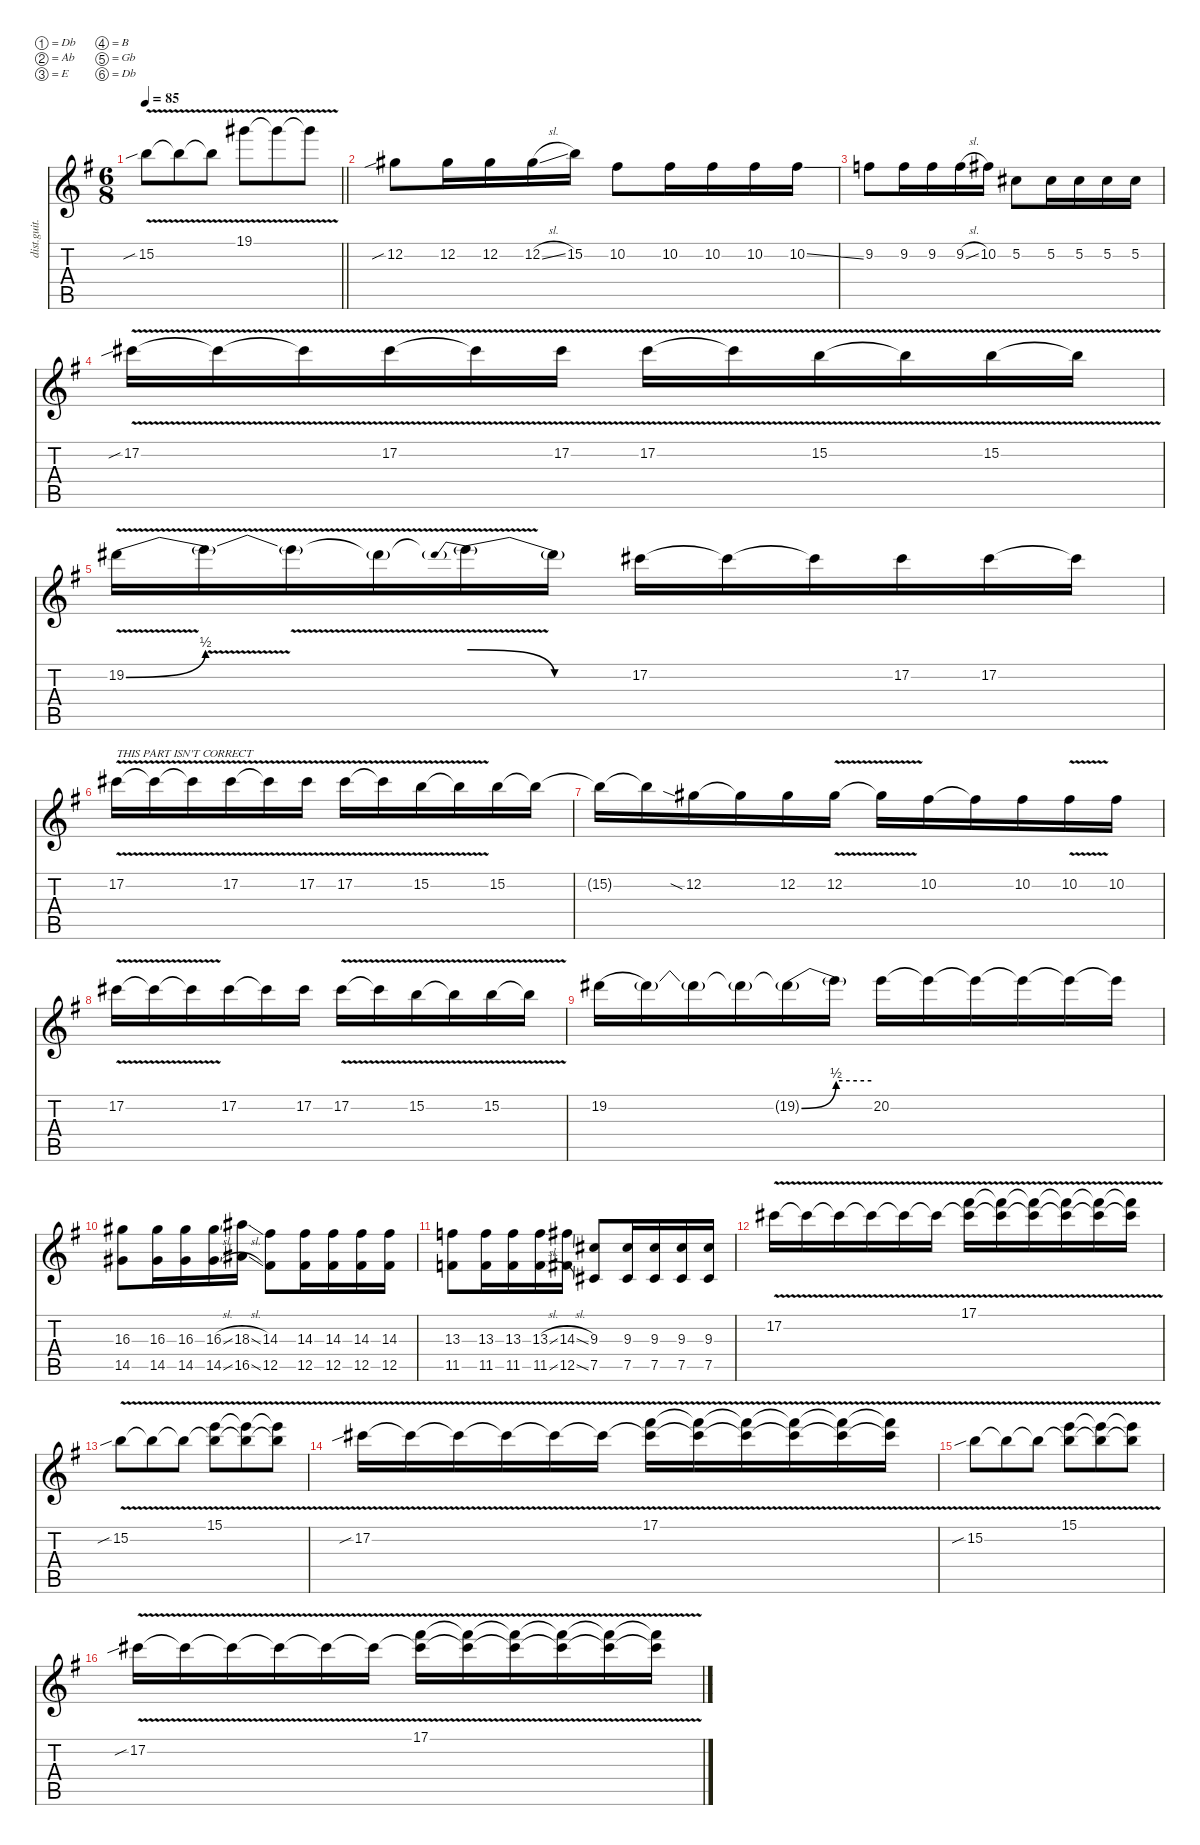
\defaultSystemsLayout 4
\hideDynamics
\bracketExtendMode nobrackets
\otherSystemsTrackNameOrientation horizontal
\track ("Billy Howerdel" "dist.guit.") {instrument distortionguitar}
\staff {score tabs}
\tuning (Db4 Ab3 E3 B2 Gb2 Db2)
\ts (6 8)
\tempo 85
\clef g2
\barLineRight lightlight
\ks eminor
15.2{v sib acc forcenatural}.8{dy f beam Down} 15.2{v t acc forcenatural}.8{beam Down} 15.2{v t acc forcenatural}.8{beam Down} 19.1{v acc #}.8{beam Down} 19.1{v t acc #}.8{beam Down} 19.1{v t acc #}.8{beam Down} |
12.2{sib acc #}.8{beam Down} 12.2{acc #}.16{beam Down} 12.2{acc #}.16{beam Down} 12.2{sl acc #}.16{beam Down} 15.2{acc forcenatural}.16{beam Down} 10.2{acc #}.8{beam Down} 10.2{acc #}.16{beam Down} 10.2{acc #}.16{beam Down} 10.2{acc #}.16{beam Down} 10.2{ss acc #}.16{beam Down} |
9.2{acc forcenatural}.8{beam Down} 9.2{acc forcenatural}.16{beam Down} 9.2{acc forcenatural}.16{beam Down} 9.2{sl acc forcenatural}.16{beam Down} 10.2{acc #}.16{beam Down} 5.2{acc #}.8{beam Down} 5.2{acc #}.16{beam Down} 5.2{acc #}.16{beam Down} 5.2{acc #}.16{beam Down} 5.2{acc #}.16{beam Down} |
17.2{v sib acc #}.16{beam Down} 17.2{v t acc #}.16{beam Down} 17.2{v t acc #}.16{beam Down} 17.2{v acc #}.16{beam Down} 17.2{v t acc #}.16{beam Down} 17.2{v acc #}.16{beam Down} 17.2{v acc #}.16{beam Down} 17.2{v t acc #}.16{beam Down} 15.2{v acc forcenatural}.16{beam Down} 15.2{v t acc forcenatural}.16{beam Down} 15.2{v acc forcenatural}.16{beam Down} 15.2{v t acc forcenatural}.16{beam Down} |
19.2{be (bend 0 0 60 2) v acc #}.16{beam Down} 19.2{v t}.16{beam Down} 19.2{v t}.16{beam Down} 19.2{v t acc #}.16{beam Down} 19.2{be (prebendrelease 0 2 60 0) t}.16{beam Down} 19.2{be (hold 0 0 60 0) t acc #}.16{beam Down} 17.2{acc #}.16{beam Down} 17.2{t acc #}.16{beam Down} 17.2{t acc #}.16{beam Down} 17.2{acc #}.16{beam Down} 17.2{acc #}.16{beam Down} 17.2{t acc #}.16{beam Down} |
17.2{v acc #}.16{txt "THIS PART ISN'T CORRECT" beam Down} 17.2{v t acc #}.16{beam Down} 17.2{v t acc #}.16{beam Down} 17.2{v acc #}.16{beam Down} 17.2{v t acc #}.16{beam Down} 17.2{v acc #}.16{beam Down} 17.2{v acc #}.16{beam Down} 17.2{v t acc #}.16{beam Down} 15.2{v acc forcenatural}.16{beam Down} 15.2{v t acc forcenatural}.16{beam Down} 15.2{acc forcenatural}.16{beam Down} 15.2{t acc forcenatural}.16{beam Down} |
15.2{t acc forcenatural}.16{beam Down} 15.2{t acc forcenatural}.16{beam Down} 12.2{sia acc #}.16{beam Down} 12.2{t acc #}.16{beam Down} 12.2{acc #}.16{beam Down} 12.2{v acc #}.16{beam Down} 12.2{v t acc #}.16{beam Down} 10.2{acc #}.16{beam Down} 10.2{t acc #}.16{beam Down} 10.2{acc #}.16{beam Down} 10.2{v acc #}.16{beam Down} 10.2{acc #}.16{beam Down} |
17.2{v acc #}.16{beam Down} 17.2{v t acc #}.16{beam Down} 17.2{v t acc #}.16{beam Down} 17.2{acc #}.16{beam Down} 17.2{t acc #}.16{beam Down} 17.2{acc #}.16{beam Down} 17.2{v acc #}.16{beam Down} 17.2{v t acc #}.16{beam Down} 15.2{v acc forcenatural}.16{beam Down} 15.2{v t acc forcenatural}.16{beam Down} 15.2{v acc forcenatural}.16{beam Down} 15.2{v t acc forcenatural}.16{beam Down} |
19.2{be (hold 0 0 60 0) acc #}.16{beam Down} 19.2{t acc #}.16{beam Down} 19.2{t acc #}.16{beam Down} 19.2{t acc #}.16{beam Down} 19.2{be (bend 0 0 60 2) t acc #}.16{beam Down} 19.2{be (hold 0 2 60 2) t}.16{beam Down} 20.2{acc forcenatural}.16{beam Down} 20.2{t acc forcenatural}.16{beam Down} 20.2{t acc forcenatural}.16{beam Down} 20.2{t acc forcenatural}.16{beam Down} 20.2{t acc forcenatural}.16{beam Down} 20.2{t acc forcenatural}.16{beam Down} |
(16.3{acc #} 14.5{acc #}).8{beam Down} (16.3{acc #} 14.5{acc #}).16{beam Down} (16.3{acc #} 14.5{acc #}).16{beam Down} (16.3{sl acc #} 14.5{sl acc #}).16{beam Down} (18.3{sl acc #} 16.5{sl acc #}).16{beam Down} (14.3{acc #} 12.5{acc #}).8{beam Down} (14.3{acc #} 12.5{acc #}).16{beam Down} (14.3{acc #} 12.5{acc #}).16{beam Down} (14.3{acc #} 12.5{acc #}).16{beam Down} (14.3{acc #} 12.5{acc #}).16{beam Down} |
(13.3{acc forcenatural} 11.5{acc forcenatural}).8{beam Down} (13.3{acc forcenatural} 11.5{acc forcenatural}).16{beam Down} (13.3{acc forcenatural} 11.5{acc forcenatural}).16{beam Down} (13.3{sl acc forcenatural} 11.5{sl acc forcenatural}).16{beam Down} (14.3{sl acc #} 12.5{sl acc #}).16{beam Down} (9.3{acc #} 7.5{acc #}).8{beam Up} (9.3{acc #} 7.5{acc #}).16{beam Up} (9.3{acc #} 7.5{acc #}).16{beam Up} (9.3{acc #} 7.5{acc #}).16{beam Up} (9.3{acc #} 7.5{acc #}).16{beam Up} |
17.2{v acc #}.16{beam Down} 17.2{v t acc #}.16{beam Down} 17.2{v t acc #}.16{beam Down} 17.2{v t acc #}.16{beam Down} 17.2{v t acc #}.16{beam Down} 17.2{v t acc #}.16{beam Down} (17.1{v acc #} 17.2{v t acc #}).16{beam Down} (17.1{v t acc #} 17.2{v t acc #}).16{beam Down} (17.1{v t acc #} 17.2{v t acc #}).16{beam Down} (17.1{v t acc #} 17.2{v t acc #}).16{beam Down} (17.1{v t acc #} 17.2{v t acc #}).16{beam Down} (17.1{v t acc #} 17.2{v t acc #}).16{beam Down} |
15.2{v sib acc forcenatural}.8{beam Down} 15.2{v t acc forcenatural}.8{beam Down} 15.2{v t acc forcenatural}.8{beam Down} (15.1{v acc forcenatural} 15.2{v t acc forcenatural}).8{beam Down} (15.1{v t acc forcenatural} 15.2{v t acc forcenatural}).8{beam Down} (15.1{v t acc forcenatural} 15.2{v t acc forcenatural}).8{beam Down} |
17.2{v sib acc #}.16{beam Down} 17.2{v t acc #}.16{beam Down} 17.2{v t acc #}.16{beam Down} 17.2{v t acc #}.16{beam Down} 17.2{v t acc #}.16{beam Down} 17.2{v t acc #}.16{beam Down} (17.1{v acc #} 17.2{v t acc #}).16{beam Down} (17.1{v t acc #} 17.2{v t acc #}).16{beam Down} (17.1{v t acc #} 17.2{v t acc #}).16{beam Down} (17.1{v t acc #} 17.2{v t acc #}).16{beam Down} (17.1{v t acc #} 17.2{v t acc #}).16{beam Down} (17.1{v t acc #} 17.2{v t acc #}).16{beam Down} |
15.2{v sib acc forcenatural}.8{beam Down} 15.2{v t acc forcenatural}.8{beam Down} 15.2{v t acc forcenatural}.8{beam Down} (15.1{v acc forcenatural} 15.2{v t acc forcenatural}).8{beam Down} (15.1{v t acc forcenatural} 15.2{v t acc forcenatural}).8{beam Down} (15.1{v t acc forcenatural} 15.2{v t acc forcenatural}).8{beam Down} |
17.2{v sib acc #}.16{beam Down} 17.2{v t acc #}.16{beam Down} 17.2{v t acc #}.16{beam Down} 17.2{v t acc #}.16{beam Down} 17.2{v t acc #}.16{beam Down} 17.2{v t acc #}.16{beam Down} (17.1{v acc #} 17.2{v t acc #}).16{beam Down} (17.1{v t acc #} 17.2{v t acc #}).16{beam Down} (17.1{v t acc #} 17.2{v t acc #}).16{beam Down} (17.1{v t acc #} 17.2{v t acc #}).16{beam Down} (17.1{v t acc #} 17.2{v t acc #}).16{beam Down} (17.1{v t acc #} 17.2{v t acc #}).16{beam Down}
